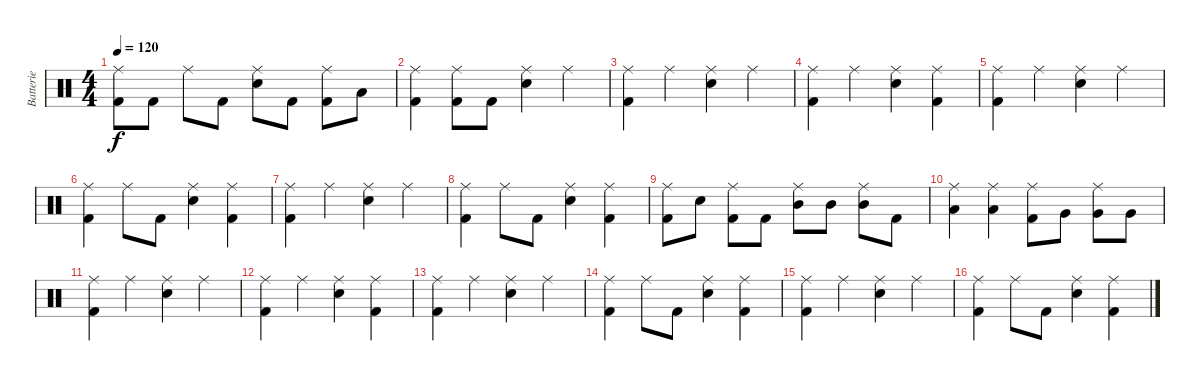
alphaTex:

\track ("Batterie" "Batterie") {instrument percussion}
\staff {score}
\articulation defaults
\ts (4 4)
\tempo 120
\clef neutral
\ks c
("Ride (middle)" "Kick (hit) 2").8{dy f} "Kick (hit) 2".8 "Ride (middle)".8 "Kick (hit) 2".8 ("Ride (middle)" "Snare (hit) 2").8 "Kick (hit) 2".8 ("Ride (middle)" "Kick (hit) 2").8 "Low Tom (hit)".8 |
("Ride (middle)" "Kick (hit) 2").4 ("Ride (middle)" "Kick (hit) 2").8 "Kick (hit) 2".8 ("Ride (middle)" "Snare (hit) 2").4 "Ride (middle)".4 |
("Ride (middle)" "Kick (hit) 2").4 "Ride (middle)".4 ("Ride (middle)" "Snare (hit) 2").4 "Ride (middle)".4 |
("Ride (middle)" "Kick (hit) 2").4 "Ride (middle)".4 ("Ride (middle)" "Snare (hit) 2").4 ("Ride (middle)" "Kick (hit) 2").4 |
("Ride (middle)" "Kick (hit) 2").4 "Ride (middle)".4 ("Ride (middle)" "Snare (hit) 2").4 "Ride (middle)".4 |
("Ride (middle)" "Kick (hit) 2").4 "Ride (middle)".8 "Kick (hit) 2".8 ("Ride (middle)" "Snare (hit) 2").4 ("Ride (middle)" "Kick (hit) 2").4 |
("Ride (middle)" "Kick (hit) 2").4 "Ride (middle)".4 ("Ride (middle)" "Snare (hit) 2").4 "Ride (middle)".4 |
("Ride (middle)" "Kick (hit) 2").4 "Ride (middle)".8 "Kick (hit) 2".8 ("Ride (middle)" "Snare (hit) 2").4 ("Ride (middle)" "Kick (hit) 2").4 |
("Ride (middle)" "Kick (hit) 2").8 "Snare (hit) 2".8 ("Ride (middle)" "Kick (hit) 2").8 "Kick (hit) 2".8 ("Ride (middle)" "Mid Tom (hit)").8 "Mid Tom (hit)".8 ("Ride (middle)" "Mid Tom (hit)").8 "Kick (hit) 2".8 |
("Ride (middle)" "Low Tom (hit)").4 ("Ride (middle)" "Low Tom (hit)").4 ("Ride (middle)" "Kick (hit) 2").8 "Very Low Tom (hit)".8 ("Ride (middle)" "Very Low Tom (hit)").8 "Very Low Tom (hit)".8 |
("Ride (middle)" "Kick (hit) 2").4 "Ride (middle)".4 ("Ride (middle)" "Snare (hit) 2").4 "Ride (middle)".4 |
("Ride (middle)" "Kick (hit) 2").4 "Ride (middle)".4 ("Ride (middle)" "Snare (hit) 2").4 ("Ride (middle)" "Kick (hit) 2").4 |
("Ride (middle)" "Kick (hit) 2").4 "Ride (middle)".4 ("Ride (middle)" "Snare (hit) 2").4 "Ride (middle)".4 |
("Ride (middle)" "Kick (hit) 2").4 "Ride (middle)".8 "Kick (hit) 2".8 ("Ride (middle)" "Snare (hit) 2").4 ("Ride (middle)" "Kick (hit) 2").4 |
("Ride (middle)" "Kick (hit) 2").4 "Ride (middle)".4 ("Ride (middle)" "Snare (hit) 2").4 "Ride (middle)".4 |
("Ride (middle)" "Kick (hit) 2").4 "Ride (middle)".8 "Kick (hit) 2".8 ("Ride (middle)" "Snare (hit) 2").4 ("Ride (middle)" "Kick (hit) 2").4
